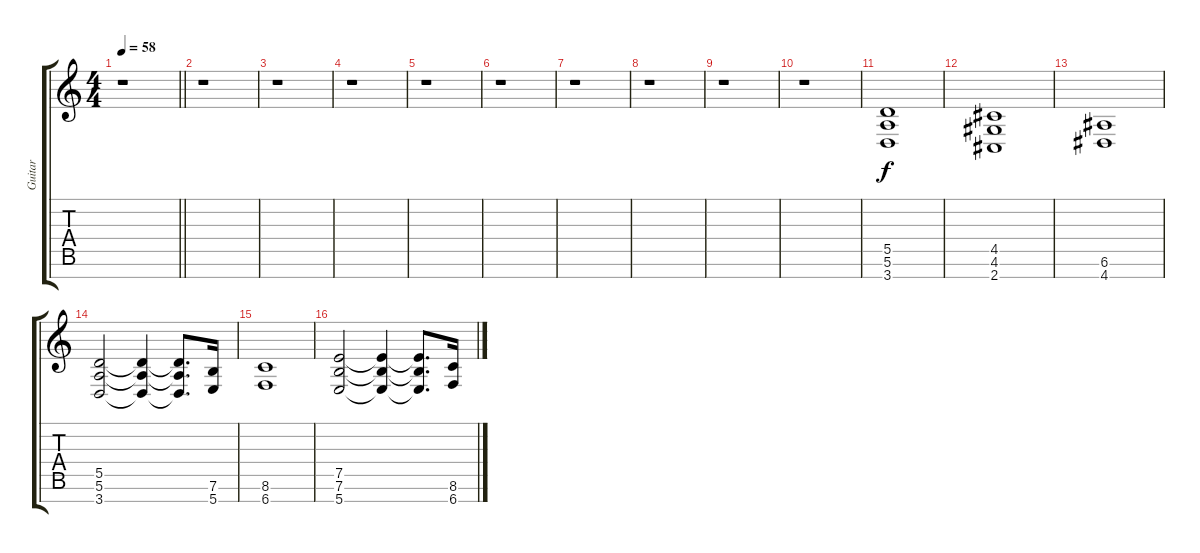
\track ("Guitar" "Guitar") {instrument distortionguitar}
\staff {score tabs}
\tuning (E4 B3 G3 D3 A2 E2 B1) {hide}
\ts (4 4)
\tempo 58
\clef g2
\barLineRight lightlight
\ks c
r.1{dy f} |
r.1 |
r.1 |
r.1 |
r.1 |
r.1 |
r.1 |
r.1 |
r.1 |
r.1 |
(5.5 5.6 3.7).1 |
(4.5 4.6 2.7).1 |
(6.6 4.7).1 |
(5.5 5.6 3.7).2 (5.5{t} 5.6{t} 3.7{t}).4 (5.5{t} 5.6{t} 3.7{t}).8{d} (7.6 5.7).16 |
(8.6 6.7).1 |
(7.5 7.6 5.7).2 (7.5{t} 7.6{t} 5.7{t}).4 (7.5{t} 7.6{t} 5.7{t}).8{d} (8.6 6.7).16
